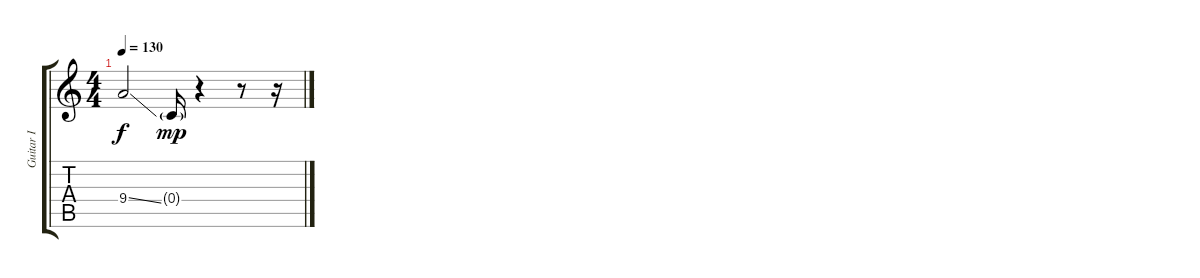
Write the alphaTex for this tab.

\track ("Guitar I" "Guitar I") {instrument distortionguitar}
\staff {score tabs}
\tuning (D4 A3 F3 C3 G2 D2) {hide}
\ts (4 4)
\tempo 130
\clef g2
\ks c
9.4{ss}.2{dy f} 0.4{g}.16{dy mp} r.4 r.8 r.16
